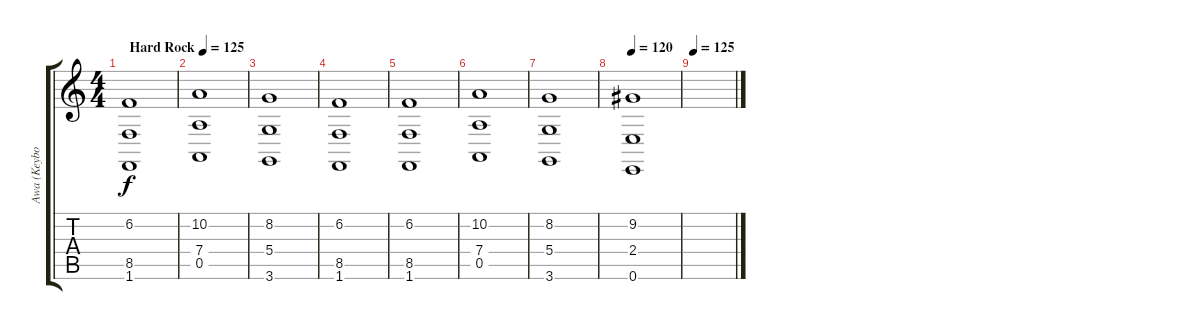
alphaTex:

\track ("Awa (Keybords 2)" "Awa (Keybo") {instrument stringensemble2}
\staff {score tabs}
\tuning (E4 B3 G3 D3 A2 E2) {hide}
\ts (4 4)
\tempo (125 "Hard Rock")
\clef g2
\ks c
(6.2 8.5 1.6).1{dy f instrument stringensemble2} |
(10.2 7.4 0.5).1 |
(8.2 5.4 3.6).1 |
(6.2 8.5 1.6).1 |
(6.2 8.5 1.6).1 |
(10.2 7.4 0.5).1 |
(8.2 5.4 3.6).1 |
\tempo 120
(9.2 2.4 0.6).1 |
\tempo 125
